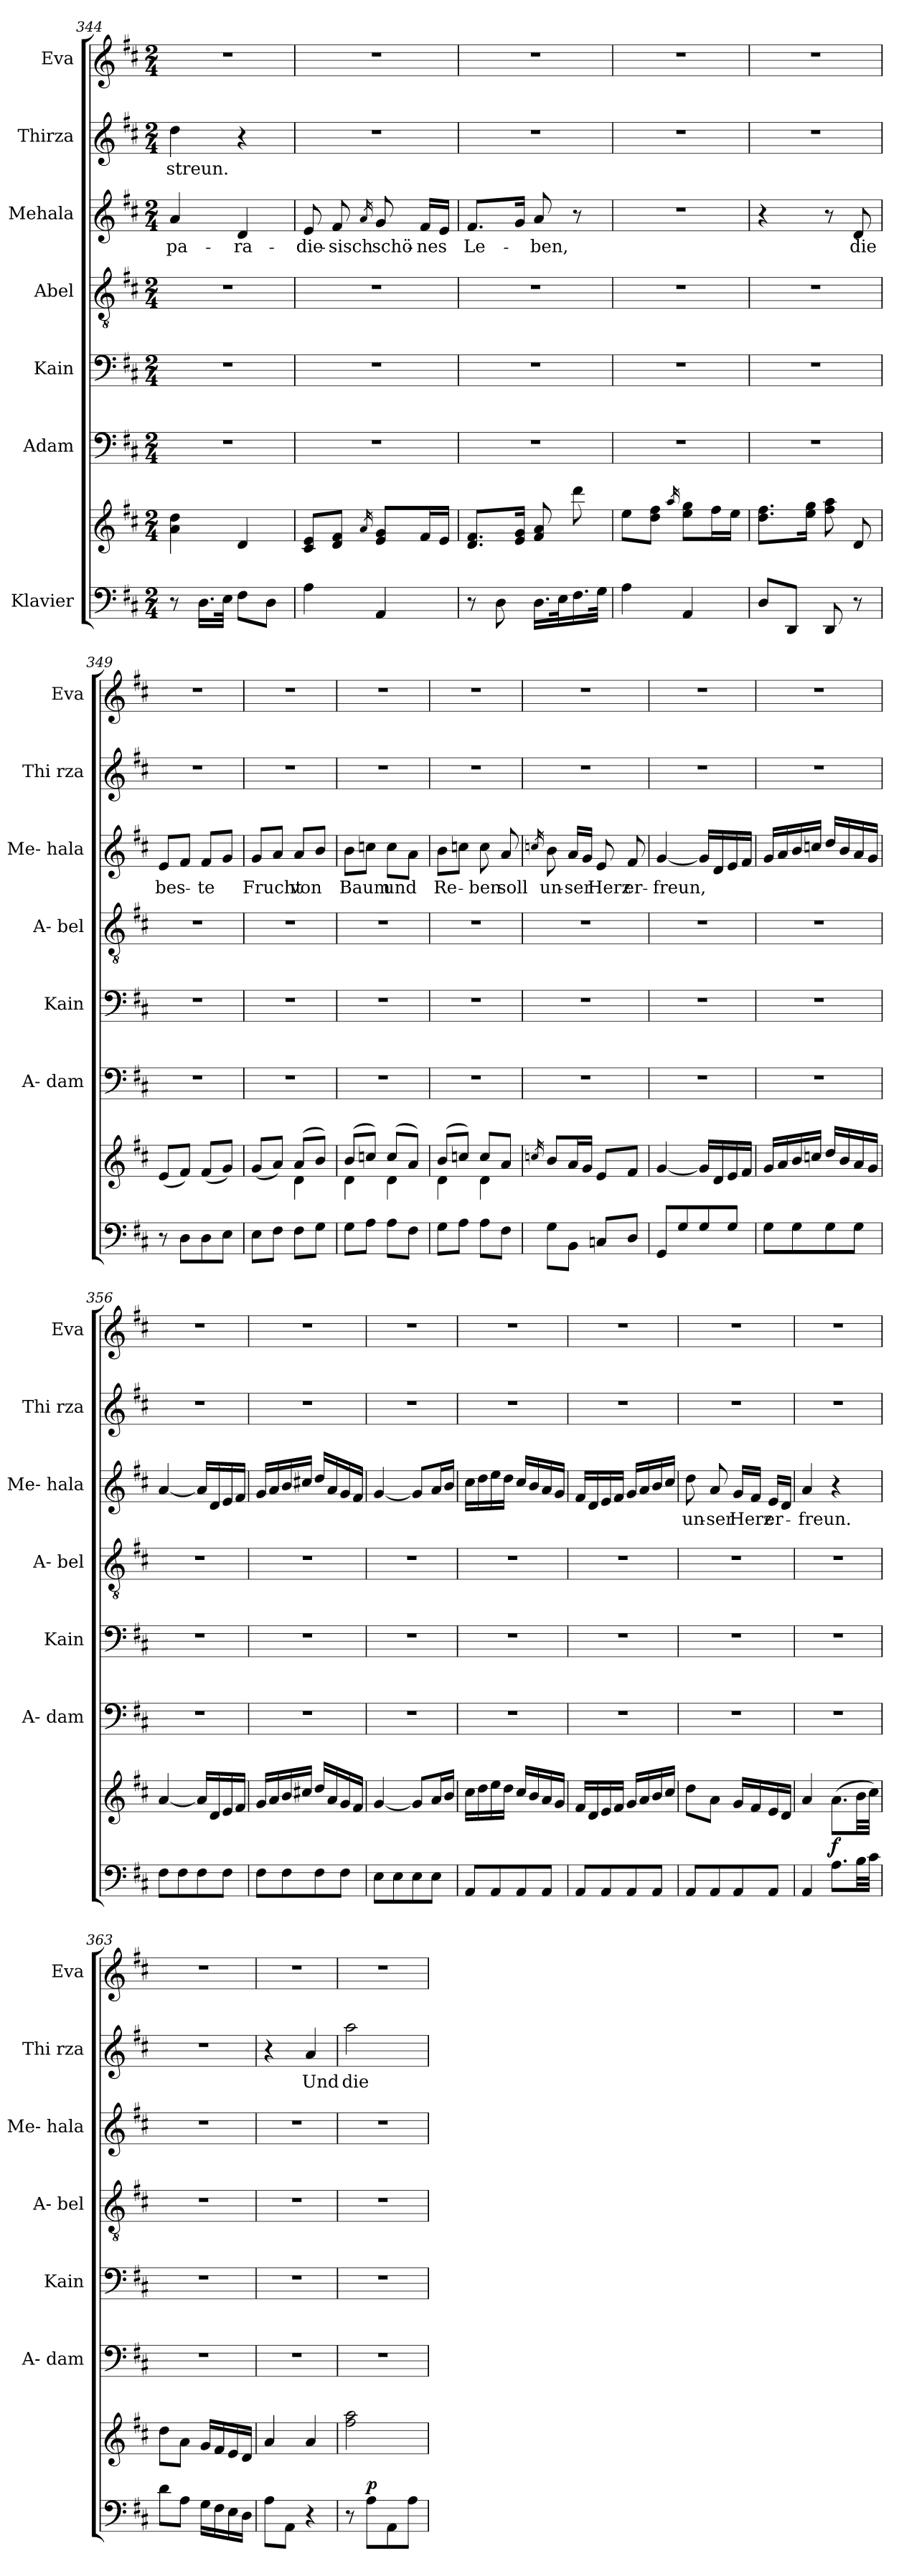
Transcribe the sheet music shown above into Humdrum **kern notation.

**kern	**kern	**dynam	**kern	**kern	**kern	**kern	**text	**kern	**text	**kern
*part7	*part7	*part7	*part6	*part5	*part4	*part3	*part3	*part2	*part2	*part1
*staff8	*staff7	*staff7/8	*staff6	*staff5	*staff4	*staff3	*staff3	*staff2	*staff2	*staff1
*I"Klavier	*	*	*I"Adam	*I"Kain	*I"Abel	*I"Mehala	*	*I"Thirza	*	*I"Eva
*	*	*	*I'A- dam	*I'Kain	*I'A- bel	*I'Me- hala	*	*I'Thi rza	*	*I'Eva
*clefF4	*clefG2	*	*clefF4	*clefF4	*clefGv2	*clefG2	*	*clefG2	*	*clefG2
*k[f#c#]	*k[f#c#]	*	*k[f#c#]	*k[f#c#]	*k[f#c#]	*k[f#c#]	*	*k[f#c#]	*	*k[f#c#]
*D:	*D:	*	*D:	*D:	*D:	*D:	*	*D:	*	*D:
*M2/4	*M2/4	*	*M2/4	*M2/4	*M2/4	*M2/4	*	*M2/4	*	*M2/4
=344	=344	=344	=344	=344	=344	=344	=344	=344	=344	=344
!	!	!	!	!	!	!	!LO:LY:b	!	!LO:LY:b	!
8r	4a\ 4dd\	.	2r	2r	2r	4a/	pa-	4dd\	streun.	2r
16.D\LL	.	.	.	.	.	.	.	.	.	.
32E\JJk	.	.	.	.	.	.	.	.	.	.
!	!	!	!	!	!	!	!LO:LY:b	!	!	!
8F#\L	4d/	.	.	.	.	4d/	-ra-	4r	.	.
8D\J	.	.	.	.	.	.	.	.	.	.
=345	=345	=345	=345	=345	=345	=345	=345	=345	=345	=345
!	!	!	!	!	!	!	!LO:LY:b	!	!	!
4A\	8c#/ 8e/L	.	2r	2r	2r	8e/	-die-	2r	.	2r
!	!	!	!	!	!	!	!LO:LY:b	!	!	!
.	8d/ 8f#/J	.	.	.	.	8f#/	-sisch	.	.	.
.	16qa/	.	.	.	.	16qa/	.	.	.	.
!	!	!	!	!	!	!	!LO:LY:b	!	!	!
4AA/	8e/ 8g/L	.	.	.	.	8g/	schö-	.	.	.
!	!	!	!	!	!	!	!LO:LY:b	!	!	!
.	16f#/L	.	.	.	.	16f#/LL	-nes	.	.	.
.	16e/JJ	.	.	.	.	16e/JJ	.	.	.	.
=346	=346	=346	=346	=346	=346	=346	=346	=346	=346	=346
!	!	!	!	!	!	!	!LO:LY:b	!	!	!
8r	8.d/ 8.f#/L	.	2r	2r	2r	8.f#/L	Le-	2r	.	2r
8D\	.	.	.	.	.	.	.	.	.	.
.	16e/ 16g/Jk	.	.	.	.	16g/Jk	.	.	.	.
!	!	!	!	!	!	!	!LO:LY:b	!	!	!
16.D\LL	8f#/ 8a/	.	.	.	.	8a/	-ben,	.	.	.
32E\k	.	.	.	.	.	.	.	.	.	.
16.F#\	8ddd\	.	.	.	.	8r	.	.	.	.
32G\JJk	.	.	.	.	.	.	.	.	.	.
=347	=347	=347	=347	=347	=347	=347	=347	=347	=347	=347
4A\	8ee\L	.	2r	2r	2r	2r	.	2r	.	2r
.	8dd\ 8ff#\J	.	.	.	.	.	.	.	.	.
.	16qaa/	.	.	.	.	.	.	.	.	.
4AA/	8ee\ 8gg\L	.	.	.	.	.	.	.	.	.
.	16ff#\L	.	.	.	.	.	.	.	.	.
.	16ee\JJ	.	.	.	.	.	.	.	.	.
!!LO:PB:g=z
=348	=348	=348	=348	=348	=348	=348	=348	=348	=348	=348
8D/L	8.dd\ 8.ff#\L	.	2r	2r	2r	4r	.	2r	.	2r
8DD/J	.	.	.	.	.	.	.	.	.	.
.	16ee\ 16gg\Jk	.	.	.	.	.	.	.	.	.
8DD/	8ff#\ 8aa\	.	.	.	.	8r	.	.	.	.
!	!	!	!	!	!	!	!LO:LY:b	!	!	!
8r	8d/	.	.	.	.	8d/	die	.	.	.
=349	=349	=349	=349	=349	=349	=349	=349	=349	=349	=349
!	!	!	!	!	!	!	!LO:LY:b	!	!	!
8r	(<8e/L	.	2r	2r	2r	8e/L	bes-	2r	.	2r
8D\L	8f#/J)	.	.	.	.	8f#/J	.	.	.	.
!	!	!	!	!	!	!	!LO:LY:b	!	!	!
8D\	(<8f#/L	.	.	.	.	8f#/L	-te	.	.	.
8E\J	8g/J)	.	.	.	.	8g/J	.	.	.	.
=350	=350	=350	=350	=350	=350	=350	=350	=350	=350	=350
*	*^	*	*	*	*	*	*	*	*	*
!	!	!	!	!	!	!	!	!LO:LY:b	!	!	!
8E\L	(>8g/L	4ryy	.	2r	2r	2r	8g/L	Frucht	2r	.	2r
8F#\J	8a/J)	.	.	.	.	.	8a/J	.	.	.	.
!	!	!	!	!	!	!	!	!LO:LY:b	!	!	!
8F#\L	(>8a/L	4d\	.	.	.	.	8a/L	von	.	.	.
8G\J	8b/J)	.	.	.	.	.	8b/J	.	.	.	.
=351	=351	=351	=351	=351	=351	=351	=351	=351	=351	=351	=351
!	!	!	!	!	!	!	!	!LO:LY:b	!	!	!
8G\L	(>8b/L	4d\	.	2r	2r	2r	8b\L	Baum	2r	.	2r
8A\J	8ccn/J)	.	.	.	.	.	8ccn\J	.	.	.	.
!	!	!	!	!	!	!	!	!LO:LY:b	!	!	!
8A\L	(>8cc/L	4d\	.	.	.	.	8cc\L	und	.	.	.
8F#\J	8a/J)	.	.	.	.	.	8a\J	.	.	.	.
=352	=352	=352	=352	=352	=352	=352	=352	=352	=352	=352	=352
!	!	!	!	!	!	!	!	!LO:LY:b	!	!	!
8G\L	(>8b/L	4d\	.	2r	2r	2r	8b\L	Re-	2r	.	2r
8A\J	8ccn/J)	.	.	.	.	.	8ccn\J	.	.	.	.
!	!	!	!	!	!	!	!	!LO:LY:b	!	!	!
8A\L	8cc/L	4d\	.	.	.	.	8cc\	-ben	.	.	.
!	!	!	!	!	!	!	!	!LO:LY:b	!	!	!
8F#\J	8a/J	.	.	.	.	.	8a/	soll	.	.	.
*	*v	*v	*	*	*	*	*	*	*	*	*
=353	=353	=353	=353	=353	=353	=353	=353	=353	=353	=353
.	16qccn/	.	.	.	.	16qccn/	.	.	.	.
!	!	!	!	!	!	!	!LO:LY:b	!	!	!
8G\L	8b/L	.	2r	2r	2r	8b\	un-	2r	.	2r
!	!	!	!	!	!	!	!LO:LY:b	!	!	!
8BB\J	16a/L	.	.	.	.	16a/LL	-ser	.	.	.
.	16g/JJ	.	.	.	.	16g/JJ	.	.	.	.
!	!	!	!	!	!	!	!LO:LY:b	!	!	!
8Cn/L	8e/L	.	.	.	.	8e/	Herz	.	.	.
!	!	!	!	!	!	!	!LO:LY:b	!	!	!
8D/J	8f#/J	.	.	.	.	8f#/	er-	.	.	.
!!LO:LB:g=z
=354	=354	=354	=354	=354	=354	=354	=354	=354	=354	=354
!	!	!	!	!	!	!	!LO:LY:b	!	!	!
8GG/L	[4g/	.	2r	2r	2r	[4g/	-freun,	2r	.	2r
8G/	.	.	.	.	.	.	.	.	.	.
8G/	16g/LL]	.	.	.	.	16g/LL]	.	.	.	.
.	16d/	.	.	.	.	16d/	.	.	.	.
8G/J	16e/	.	.	.	.	16e/	.	.	.	.
.	16f#/JJ	.	.	.	.	16f#/JJ	.	.	.	.
=355	=355	=355	=355	=355	=355	=355	=355	=355	=355	=355
8G\L	16g/LL	.	2r	2r	2r	16g/LL	.	2r	.	2r
.	16a/	.	.	.	.	16a/	.	.	.	.
8G\	16b/	.	.	.	.	16b/	.	.	.	.
.	16ccn/JJ	.	.	.	.	16ccn/JJ	.	.	.	.
8G\	16dd/LL	.	.	.	.	16dd/LL	.	.	.	.
.	16b/	.	.	.	.	16b/	.	.	.	.
8G\J	16a/	.	.	.	.	16a/	.	.	.	.
.	16g/JJ	.	.	.	.	16g/JJ	.	.	.	.
=356	=356	=356	=356	=356	=356	=356	=356	=356	=356	=356
8F#\L	[4a/	.	2r	2r	2r	[4a/	.	2r	.	2r
8F#\	.	.	.	.	.	.	.	.	.	.
8F#\	16a/LL]	.	.	.	.	16a/LL]	.	.	.	.
.	16d/	.	.	.	.	16d/	.	.	.	.
8F#\J	16e/	.	.	.	.	16e/	.	.	.	.
.	16f#/JJ	.	.	.	.	16f#/JJ	.	.	.	.
=357	=357	=357	=357	=357	=357	=357	=357	=357	=357	=357
8F#\L	16g/LL	.	2r	2r	2r	16g/LL	.	2r	.	2r
.	16a/	.	.	.	.	16a/	.	.	.	.
8F#\	16b/	.	.	.	.	16b/	.	.	.	.
.	16cc#X/JJ	.	.	.	.	16cc#X/JJ	.	.	.	.
8F#\	16dd/LL	.	.	.	.	16dd/LL	.	.	.	.
.	16a/	.	.	.	.	16a/	.	.	.	.
8F#\J	16g/	.	.	.	.	16g/	.	.	.	.
.	16f#/JJ	.	.	.	.	16f#/JJ	.	.	.	.
=358	=358	=358	=358	=358	=358	=358	=358	=358	=358	=358
8E\L	[4g/	.	2r	2r	2r	[4g/	.	2r	.	2r
8E\	.	.	.	.	.	.	.	.	.	.
8E\	8g/L]	.	.	.	.	8g/L]	.	.	.	.
8E\J	16a/L	.	.	.	.	16a/L	.	.	.	.
.	16b/JJ	.	.	.	.	16b/JJ	.	.	.	.
=359	=359	=359	=359	=359	=359	=359	=359	=359	=359	=359
8AA/L	16cc#\LL	.	2r	2r	2r	16cc#\LL	.	2r	.	2r
.	16dd\	.	.	.	.	16dd\	.	.	.	.
8AA/	16ee\	.	.	.	.	16ee\	.	.	.	.
.	16dd\JJ	.	.	.	.	16dd\JJ	.	.	.	.
8AA/	16cc#/LL	.	.	.	.	16cc#/LL	.	.	.	.
.	16b/	.	.	.	.	16b/	.	.	.	.
8AA/J	16a/	.	.	.	.	16a/	.	.	.	.
.	16g/JJ	.	.	.	.	16g/JJ	.	.	.	.
!!LO:PB:g=z
=360	=360	=360	=360	=360	=360	=360	=360	=360	=360	=360
8AA/L	16f#/LL	.	2r	2r	2r	16f#/LL	.	2r	.	2r
.	16d/	.	.	.	.	16d/	.	.	.	.
8AA/	16e/	.	.	.	.	16e/	.	.	.	.
.	16f#/JJ	.	.	.	.	16f#/JJ	.	.	.	.
8AA/	16g/LL	.	.	.	.	16g/LL	.	.	.	.
.	16a/	.	.	.	.	16a/	.	.	.	.
8AA/J	16b/	.	.	.	.	16b/	.	.	.	.
.	16cc#/JJ	.	.	.	.	16cc#/JJ	.	.	.	.
=361	=361	=361	=361	=361	=361	=361	=361	=361	=361	=361
!	!	!	!	!	!	!	!LO:LY:b	!	!	!
8AA/L	8dd\L	.	2r	2r	2r	8dd\	un-	2r	.	2r
!	!	!	!	!	!	!	!LO:LY:b	!	!	!
8AA/	8a\J	.	.	.	.	8a/	-ser	.	.	.
!	!	!	!	!	!	!	!LO:LY:b	!	!	!
8AA/	16g/LL	.	.	.	.	16g/LL	Herz	.	.	.
.	16f#/	.	.	.	.	16f#/JJ	.	.	.	.
!	!	!	!	!	!	!	!LO:LY:b	!	!	!
8AA/J	16e/	.	.	.	.	16e/LL	er-	.	.	.
.	16d/JJ	.	.	.	.	16d/JJ	.	.	.	.
=362	=362	=362	=362	=362	=362	=362	=362	=362	=362	=362
!	!	!	!	!	!	!	!LO:LY:b	!	!	!
4AA/	4a/	.	2r	2r	2r	4a/	-freun.	2r	.	2r
!	!	!LO:DY:a=2	!	!	!	!	!	!	!	!
8.A\L	(>8.a\L	f	.	.	.	4r	.	.	.	.
32B\LL	32b\LL	.	.	.	.	.	.	.	.	.
32c#\JJJ	32cc#\JJJ)	.	.	.	.	.	.	.	.	.
=363	=363	=363	=363	=363	=363	=363	=363	=363	=363	=363
8d\L	8dd\L	.	2r	2r	2r	2r	.	2r	.	2r
8A\J	8a\J	.	.	.	.	.	.	.	.	.
16G\LL	16g/LL	.	.	.	.	.	.	.	.	.
16F#\	16f#/	.	.	.	.	.	.	.	.	.
16E\	16e/	.	.	.	.	.	.	.	.	.
16D\JJ	16d/JJ	.	.	.	.	.	.	.	.	.
=364	=364	=364	=364	=364	=364	=364	=364	=364	=364	=364
8A\L	4a/	.	2r	2r	2r	2r	.	4r	.	2r
8AA\J	.	.	.	.	.	.	.	.	.	.
!	!	!	!	!	!	!	!	!	!LO:LY:b	!
4r	4a/	.	.	.	.	.	.	4a/	Und	.
=365	=365	=365	=365	=365	=365	=365	=365	=365	=365	=365
!	!	!	!	!	!	!	!	!	!LO:LY:b	!
8r	2ff#\ 2aa\	.	2r	2r	2r	2r	.	2aa\	die-	2r
!	!	!LO:DY:a=2	!	!	!	!	!	!	!	!
8A\L	.	p	.	.	.	.	.	.	.	.
8AA\	.	.	.	.	.	.	.	.	.	.
8A\J	.	.	.	.	.	.	.	.	.	.
=	=	=	=	=	=	=	=	=	=	=
*-	*-	*-	*-	*-	*-	*-	*-	*-	*-	*-
